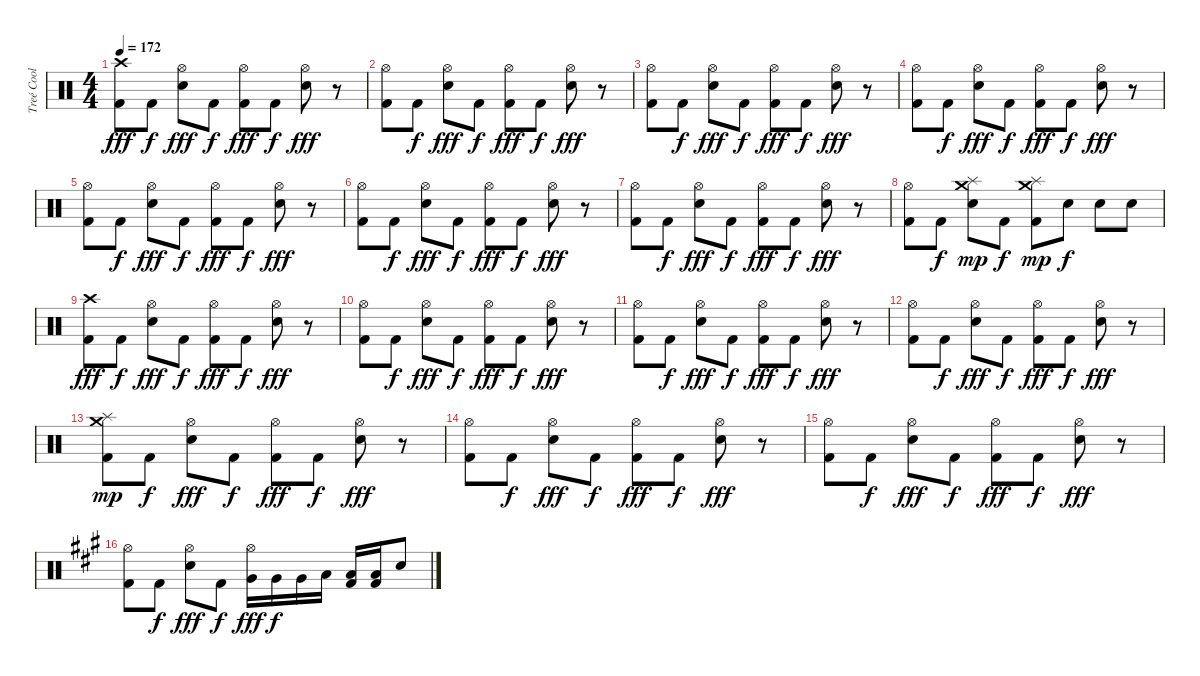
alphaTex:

\track ("Treé Cool" "Treé Cool") {instrument percussion}
\staff {score}
\articulation defaults
\ts (4 4)
\tempo 172
\clef neutral
\ks c
("Kick (hit) 2" "Crash high (hit)").8{dy fff} "Kick (hit) 2".8{dy f} ("Electric Snare (hit)" "Hi-Hat (open)").8{dy fff} "Kick (hit) 2".8{dy f} ("Kick (hit) 2" "Hi-Hat (open)").8{dy fff} "Kick (hit) 2".8{dy f} ("Electric Snare (hit)" "Hi-Hat (open)").8{dy fff} r.8 |
("Kick (hit) 2" "Hi-Hat (open)").8 "Kick (hit) 2".8{dy f} ("Electric Snare (hit)" "Hi-Hat (open)").8{dy fff} "Kick (hit) 2".8{dy f} ("Kick (hit) 2" "Hi-Hat (open)").8{dy fff} "Kick (hit) 2".8{dy f} ("Electric Snare (hit)" "Hi-Hat (open)").8{dy fff} r.8 |
("Kick (hit) 2" "Hi-Hat (open)").8 "Kick (hit) 2".8{dy f} ("Electric Snare (hit)" "Hi-Hat (open)").8{dy fff} "Kick (hit) 2".8{dy f} ("Kick (hit) 2" "Hi-Hat (open)").8{dy fff} "Kick (hit) 2".8{dy f} ("Electric Snare (hit)" "Hi-Hat (open)").8{dy fff} r.8 |
("Kick (hit) 2" "Hi-Hat (open)").8 "Kick (hit) 2".8{dy f} ("Electric Snare (hit)" "Hi-Hat (open)").8{dy fff} "Kick (hit) 2".8{dy f} ("Kick (hit) 2" "Hi-Hat (open)").8{dy fff} "Kick (hit) 2".8{dy f} ("Electric Snare (hit)" "Hi-Hat (open)").8{dy fff} r.8 |
("Kick (hit) 2" "Hi-Hat (open)").8 "Kick (hit) 2".8{dy f} ("Electric Snare (hit)" "Hi-Hat (open)").8{dy fff} "Kick (hit) 2".8{dy f} ("Kick (hit) 2" "Hi-Hat (open)").8{dy fff} "Kick (hit) 2".8{dy f} ("Electric Snare (hit)" "Hi-Hat (open)").8{dy fff} r.8 |
("Kick (hit) 2" "Hi-Hat (open)").8 "Kick (hit) 2".8{dy f} ("Electric Snare (hit)" "Hi-Hat (open)").8{dy fff} "Kick (hit) 2".8{dy f} ("Kick (hit) 2" "Hi-Hat (open)").8{dy fff} "Kick (hit) 2".8{dy f} ("Electric Snare (hit)" "Hi-Hat (open)").8{dy fff} r.8 |
("Kick (hit) 2" "Hi-Hat (open)").8 "Kick (hit) 2".8{dy f} ("Electric Snare (hit)" "Hi-Hat (open)").8{dy fff} "Kick (hit) 2".8{dy f} ("Kick (hit) 2" "Hi-Hat (open)").8{dy fff} "Kick (hit) 2".8{dy f} ("Electric Snare (hit)" "Hi-Hat (open)").8{dy fff} r.8 |
("Kick (hit) 2" "Hi-Hat (open)").8 "Kick (hit) 2".8{dy f} ("Electric Snare (hit)" "Splash (hit)" "Crash medium (hit)").8{dy mp} "Kick (hit) 2".8{dy f} ("Kick (hit) 2" "Splash (hit)" "Crash medium (hit)").8{dy mp} "Electric Snare (hit)".8{dy f} "Electric Snare (hit)".8 "Electric Snare (hit)".8 |
("Kick (hit) 2" "Crash high (hit)").8{dy fff} "Kick (hit) 2".8{dy f} ("Electric Snare (hit)" "Hi-Hat (open)").8{dy fff} "Kick (hit) 2".8{dy f} ("Kick (hit) 2" "Hi-Hat (open)").8{dy fff} "Kick (hit) 2".8{dy f} ("Electric Snare (hit)" "Hi-Hat (open)").8{dy fff} r.8 |
("Kick (hit) 2" "Hi-Hat (open)").8 "Kick (hit) 2".8{dy f} ("Electric Snare (hit)" "Hi-Hat (open)").8{dy fff} "Kick (hit) 2".8{dy f} ("Kick (hit) 2" "Hi-Hat (open)").8{dy fff} "Kick (hit) 2".8{dy f} ("Electric Snare (hit)" "Hi-Hat (open)").8{dy fff} r.8 |
("Kick (hit) 2" "Hi-Hat (open)").8 "Kick (hit) 2".8{dy f} ("Electric Snare (hit)" "Hi-Hat (open)").8{dy fff} "Kick (hit) 2".8{dy f} ("Kick (hit) 2" "Hi-Hat (open)").8{dy fff} "Kick (hit) 2".8{dy f} ("Electric Snare (hit)" "Hi-Hat (open)").8{dy fff} r.8 |
("Kick (hit) 2" "Hi-Hat (open)").8 "Kick (hit) 2".8{dy f} ("Electric Snare (hit)" "Hi-Hat (open)").8{dy fff} "Kick (hit) 2".8{dy f} ("Kick (hit) 2" "Hi-Hat (open)").8{dy fff} "Kick (hit) 2".8{dy f} ("Electric Snare (hit)" "Hi-Hat (open)").8{dy fff} r.8 |
("Kick (hit) 2" "Splash (hit)" "Crash medium (hit)").8{dy mp} "Kick (hit) 2".8{dy f} ("Electric Snare (hit)" "Hi-Hat (open)").8{dy fff} "Kick (hit) 2".8{dy f} ("Kick (hit) 2" "Hi-Hat (open)").8{dy fff} "Kick (hit) 2".8{dy f} ("Electric Snare (hit)" "Hi-Hat (open)").8{dy fff} r.8 |
("Kick (hit) 2" "Hi-Hat (open)").8 "Kick (hit) 2".8{dy f} ("Electric Snare (hit)" "Hi-Hat (open)").8{dy fff} "Kick (hit) 2".8{dy f} ("Kick (hit) 2" "Hi-Hat (open)").8{dy fff} "Kick (hit) 2".8{dy f} ("Electric Snare (hit)" "Hi-Hat (open)").8{dy fff} r.8 |
("Kick (hit) 2" "Hi-Hat (open)").8 "Kick (hit) 2".8{dy f} ("Electric Snare (hit)" "Hi-Hat (open)").8{dy fff} "Kick (hit) 2".8{dy f} ("Kick (hit) 2" "Hi-Hat (open)").8{dy fff} "Kick (hit) 2".8{dy f} ("Electric Snare (hit)" "Hi-Hat (open)").8{dy fff} r.8 |
\ks a
("Kick (hit) 2" "Hi-Hat (open)").8 "Kick (hit) 2".8{dy f} ("Electric Snare (hit)" "Hi-Hat (open)").8{dy fff} "Kick (hit) 2".8{dy f} ("Very Low Tom (hit)" "Hi-Hat (open)").16{dy fff} "Very Low Tom (hit)".16{dy f} "Very Low Tom (hit)".16 "Low Tom (hit)".16 ("Kick (hit) 2" "Low Tom (hit)").16 ("Kick (hit) 2" "Low Tom (hit)").16 "Snare (hit) 2".8
